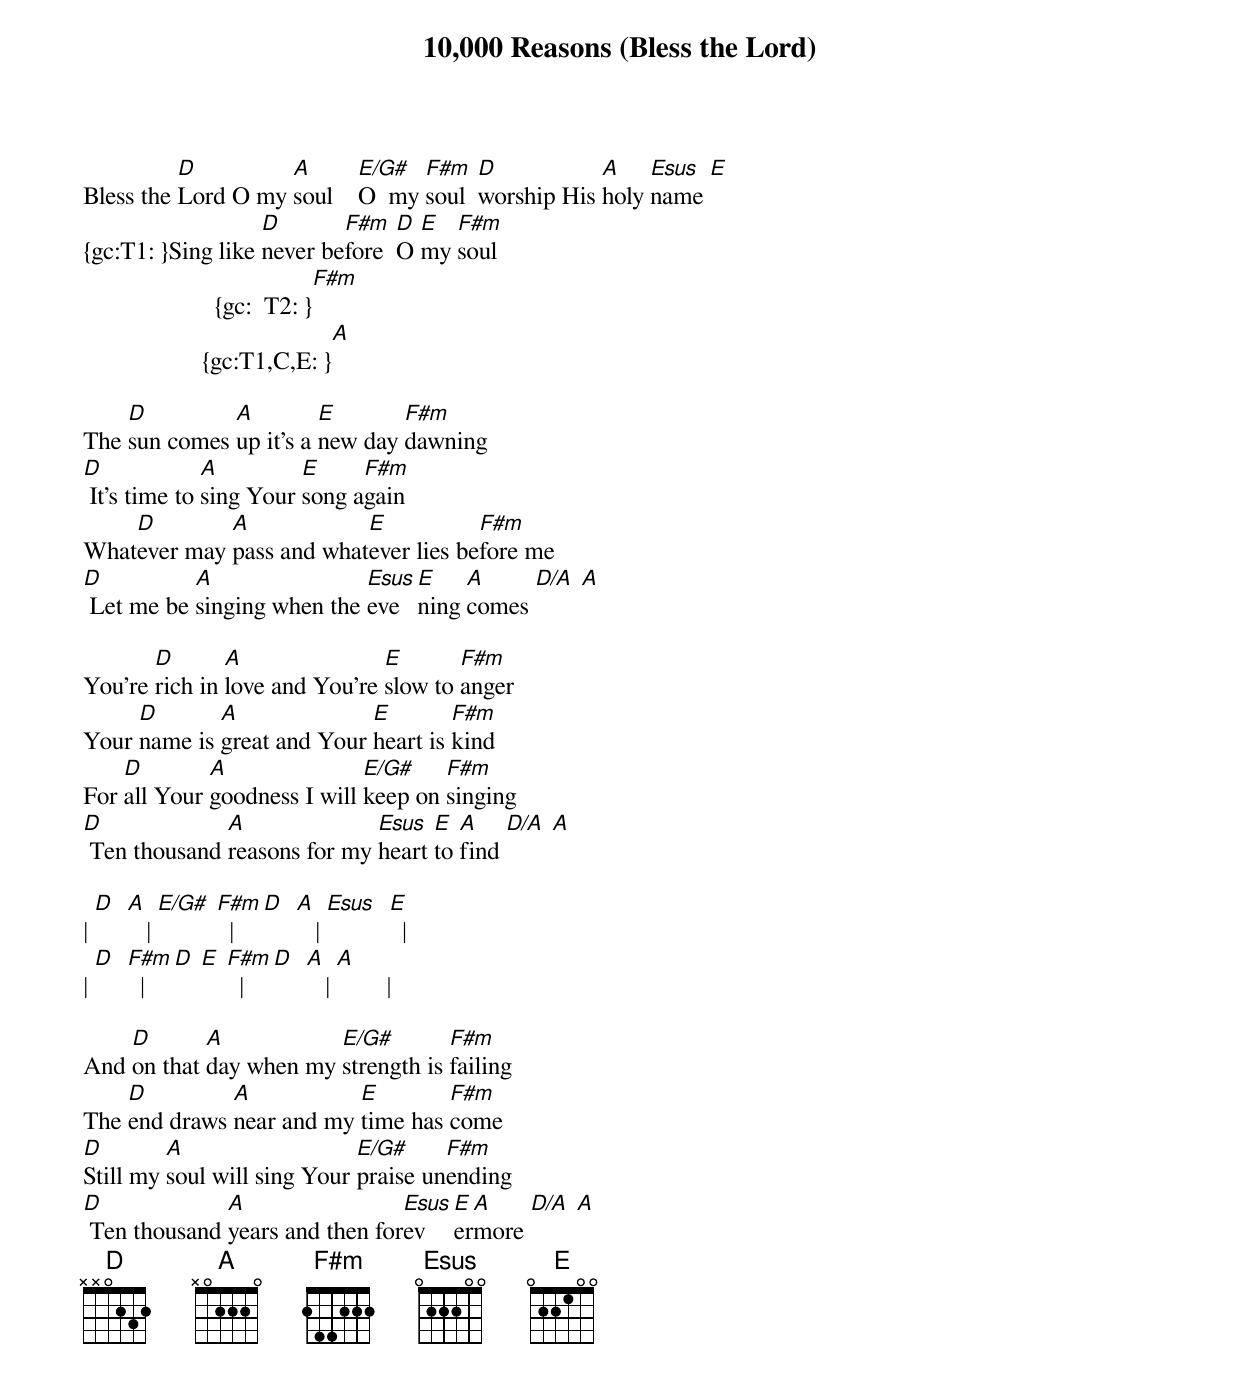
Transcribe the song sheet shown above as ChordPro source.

{title: 10,000 Reasons (Bless the Lord)}
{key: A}
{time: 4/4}
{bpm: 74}
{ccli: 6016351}
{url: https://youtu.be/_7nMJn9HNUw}
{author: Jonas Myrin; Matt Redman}
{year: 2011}
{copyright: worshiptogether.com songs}

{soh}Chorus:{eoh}
Bless the [D]Lord O my [A]soul    [E/G#]O  my [F#m]soul  [D]worship His [A]holy [Esus]name [E]
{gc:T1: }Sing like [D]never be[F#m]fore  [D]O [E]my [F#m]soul
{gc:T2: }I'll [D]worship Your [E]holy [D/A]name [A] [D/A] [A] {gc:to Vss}
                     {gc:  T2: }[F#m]
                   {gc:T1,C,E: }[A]

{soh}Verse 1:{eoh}
The [D]sun comes [A]up it's a [E]new day [F#m]dawning
[D] It's time to [A]sing Your [E]song a[F#m]gain
What[D]ever may [A]pass and what[E]ever lies be[F#m]fore me
[D] Let me be [A]singing when the [Esus]eve[E]ning [A]comes [D/A] [A]

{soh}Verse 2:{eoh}
You're [D]rich in [A]love and You're [E]slow to [F#m]anger
Your [D]name is [A]great and Your [E]heart is [F#m]kind
For [D]all Your [A]goodness I will [E/G#]keep on [F#m]singing
[D] Ten thousand [A]reasons for my [Esus]heart [E]to [A]find [D/A] [A]

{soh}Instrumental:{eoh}
| [D]  [A]   | [E/G#] [F#m]  | [D]  [A]   | [Esus]  [E]  |
| [D]  [F#m]  | [D] [E] [F#m]  | [D]  [A]   | [A]        |

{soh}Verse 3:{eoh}
And [D]on that [A]day when my [E/G#]strength is [F#m]failing
The [D]end draws [A]near and my [E]time has [F#m]come
[D]Still my [A]soul will sing Your [E/G#]praise un[F#m]ending
[D] Ten thousand [A]years and then for[Esus]ev[E]er[A]more [D/A] [A]
